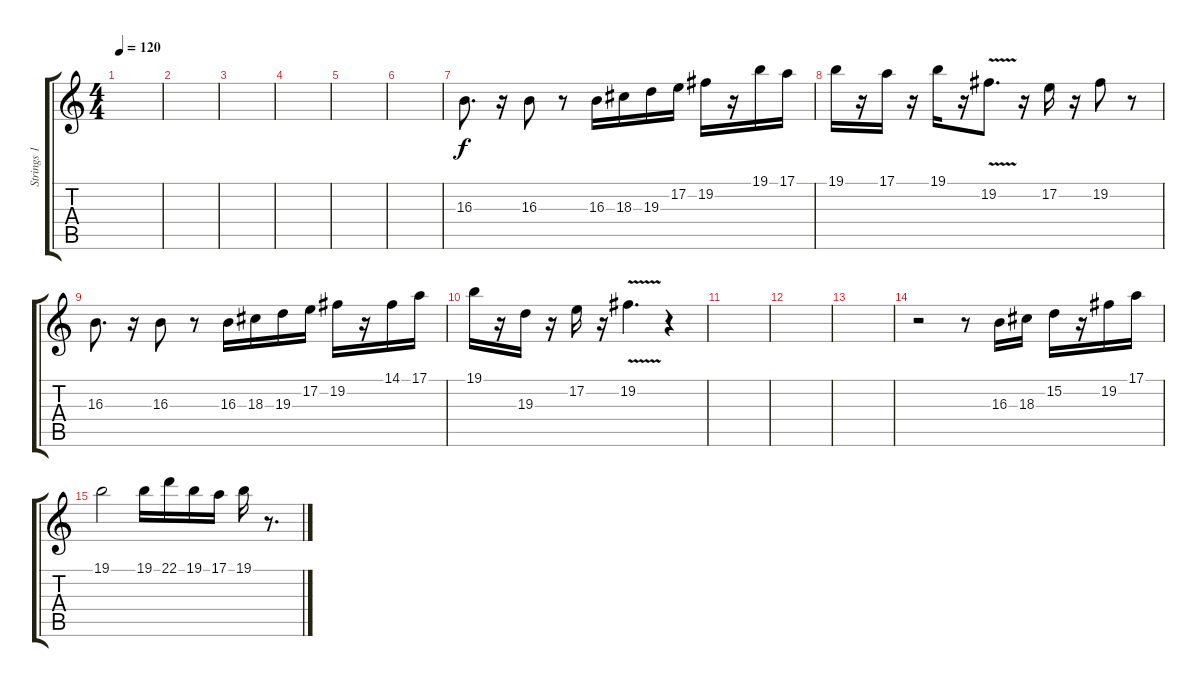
\track ("Strings 1" "Strings 1") {instrument cello}
\staff {score tabs}
\tuning (E4 B3 G3 D3 A2 E2) {hide}
\ts (4 4)
\tempo 120
\clef g2
\ks c
|
|
|
|
|
|
16.3.8{d} r.16 16.3.8 r.8 16.3.16 18.3.16 19.3.16 17.2.16 19.2.16 r.16 19.1.16 17.1.16 |
19.1.16 r.16 17.1.16 r.16 19.1.16 r.16 19.2{v}.8{d} r.16 17.2.16 r.16 19.2.8 r.8 |
16.3.8{d} r.16 16.3.8 r.8 16.3.16 18.3.16 19.3.16 17.2.16 19.2.16 r.16 14.1.16 17.1.16 |
19.1.16 r.16 19.3.16 r.16 17.2.16 r.16 19.2{v}.4{d} r.4 |
|
|
|
r.2 r.8 16.3.16 18.3.16 15.2.16 r.16 19.2.16 17.1.16 |
19.1.2 19.1.16 22.1.16 19.1.16 17.1.16 19.1.16 r.8{d}
